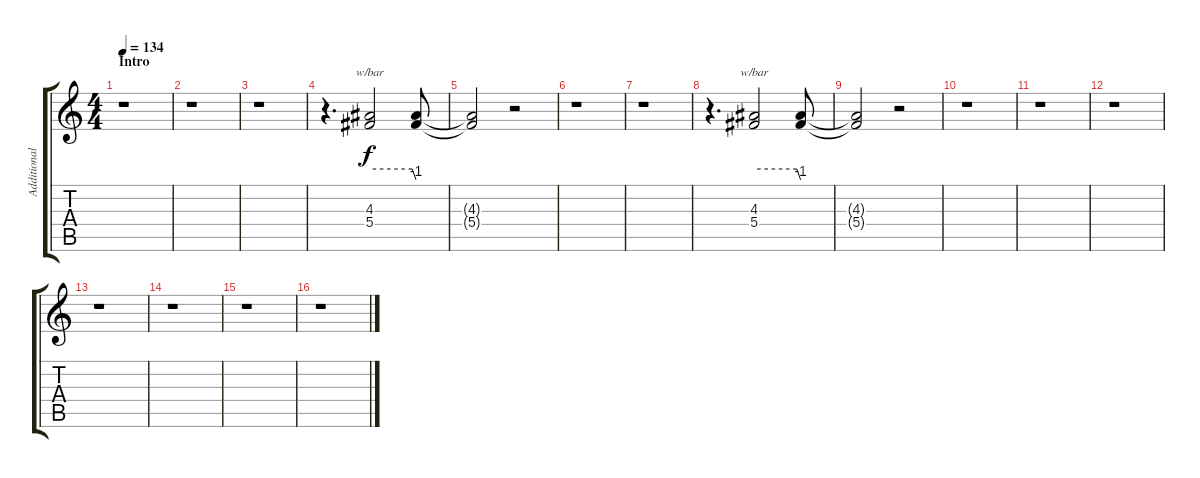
\track ("Additional" "Additional") {instrument distortionguitar}
\staff {score tabs}
\tuning (Eb4 Bb3 Gb3 Db3 Ab2 Eb2) {hide}
\ts (4 4)
\section ("" "Intro")
\tempo 134
\clef g2
\ks c
r.1{dy f instrument distortionguitar} |
r.1 |
r.1 |
r.4{d} (4.3 5.4).2{tbe (custom default 0 0 55 0 60 -4)} (4.3{t} 5.4{t}).8 |
(4.3{t} 5.4{t}).2 r.2 |
r.1 |
r.1 |
r.4{d} (4.3 5.4).2{tbe (custom default 0 0 55 0 60 -4)} (4.3{t} 5.4{t}).8 |
(4.3{t} 5.4{t}).2 r.2 |
r.1 |
r.1 |
r.1 |
r.1 |
r.1 |
r.1 |
r.1
